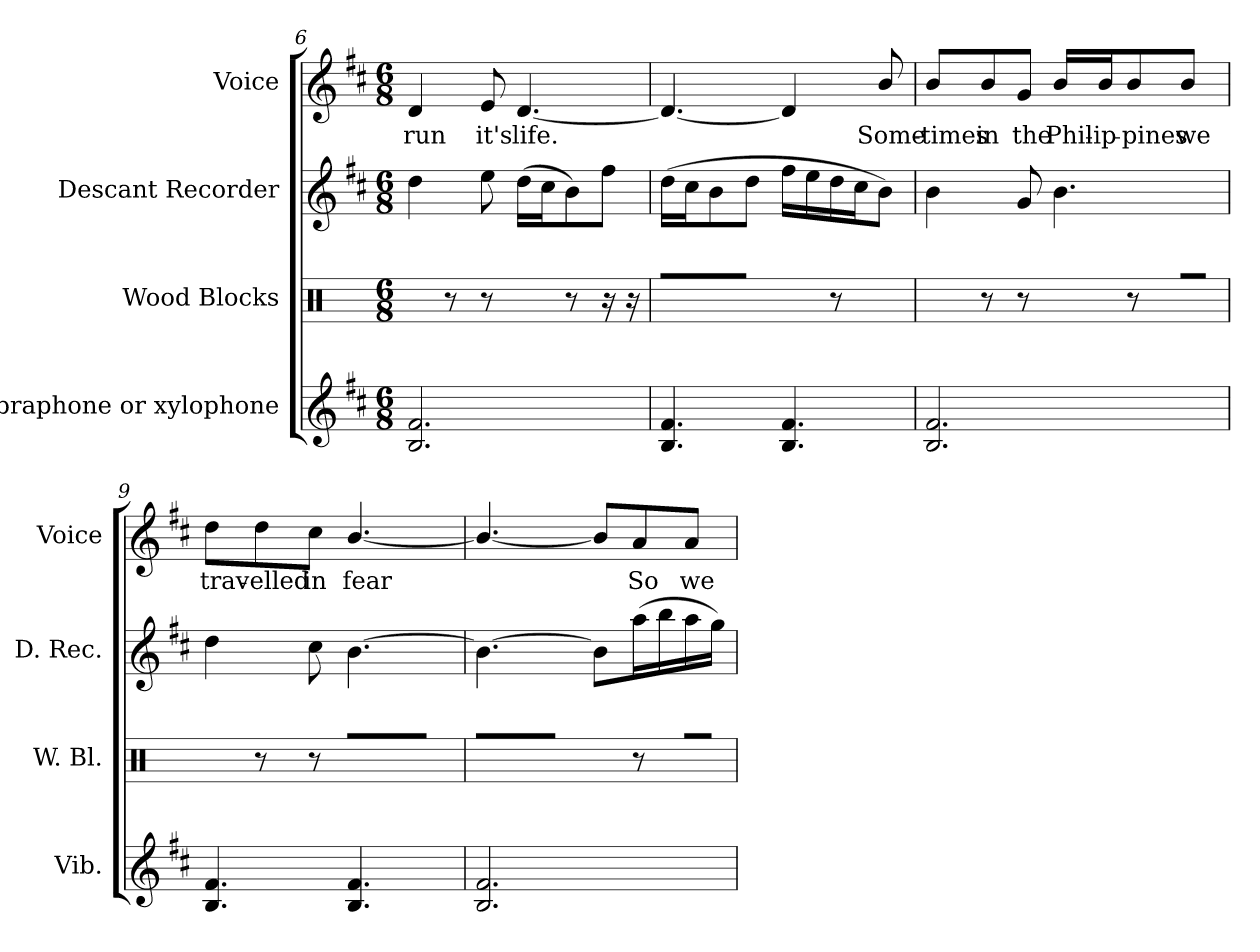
**kern	**kern	**kern	**kern	**text
*part4	*part3	*part2	*part1	*part1
*staff4	*staff3	*staff2	*staff1	*staff1
*I"Vibraphone or xylophone	*I"Wood Blocks	*I"Descant Recorder	*I"Voice	*
*I'Vib.	*I'W. Bl.	*I'D. Rec.	*I'Voice	*
!!LO:LB:g=z
*clefG2	*clefX	*clefG2	*clefG2	*
*	*	*ITrd-7c-12	*	*
*k[f#c#]	*k[]	*k[f#c#]	*k[f#c#]	*
*D:	*C:	*D:	*D:	*
*M6/8	*M6/8	*M6/8	*M6/8	*
=6	=6	=6	=6	=6
!	!	!	!	!LO:LY:b:color=#000000
2.Bi/ 2.f#i	8Ri\	4dddi\	4di/	run
.	8r	.	.	.
!	!	!	!	!LO:LY:b:color=#000000
.	8r	8eeei\	8ei/	it's
!	!	!	!	!LO:LY:b:color=#000000
.	8Ri\	(16dddi\LL	[4.di/	life.
.	.	16ccc#i\J	.	.
.	8r	8bbi\)	.	.
.	16r	8fff#i\J	.	.
.	16r	.	.	.
=7	=7	=7	=7	=7
4.Bi/ 4.f#i	8Ri\L	(16dddi\LL	4.di/_	.
.	.	16ccc#i\J	.	.
.	8Ri\	8bbi\	.	.
.	8Ri\J	8dddi\J	.	.
4.Bi/ 4.f#i	8Ri\	16fff#i\LL	4di/]	.
.	.	16eeei\	.	.
.	8r	16dddi\	.	.
.	.	16ccc#i\J	.	.
!	!	!	!	!LO:LY:b:color=#000000
.	8Ri\	8bbi\J)	8bi/	Some-
=8	=8	=8	=8	=8
!	!	!	!	!LO:LY:b:color=#000000
2.Bi/ 2.f#i	8Ri\	4bbi\	8bi/L	-times
!	!	!	!	!LO:LY:b:color=#000000
.	8r	.	8bi/	in
!	!	!	!	!LO:LY:b:color=#000000
.	8r	8ggi/	8gi/J	the
!	!	!	!	!LO:LY:b:color=#000000
.	8Ri\	4.bbi\	16bi/LL	Phil-
!	!	!	!	!LO:LY:b:color=#000000
.	.	.	16bi/J	-ip-
!	!	!	!	!LO:LY:b:color=#000000
.	8r	.	8bi/	-pines
!	!	!	!	!LO:LY:b:color=#000000
.	16Ri\LL	.	8bi/J	we
.	16Ri\JJ	.	.	.
=9	=9	=9	=9	=9
!	!	!	!	!LO:LY:b:color=#000000
4.Bi/ 4.f#i	8Ri\	4dddi\	8ddi\L	trav-
!	!	!	!	!LO:LY:b:color=#000000
.	8r	.	8ddi\	-elled
!	!	!	!	!LO:LY:b:color=#000000
.	8r	8ccc#i\	8cc#i\J	in
!	!	!	!	!LO:LY:b:color=#000000
4.Bi/ 4.f#i	8Ri\L	[4.bbi\	[4.bi/	fear
.	8Ri\	.	.	.
.	8Ri\J	.	.	.
=10	=10	=10	=10	=10
2.Bi/ 2.f#i	8Ri\L	4.bbi\_	4.bi/_	.
.	8Ri\	.	.	.
.	8Ri\J	.	.	.
.	8Ri\	8bbi\L]	8bi/L]	.
!	!	!	!	!LO:LY:b:color=#000000
.	8r	(16aaai\L	8ai/	So
.	.	16bbbi\	.	.
!	!	!	!	!LO:LY:b:color=#000000
.	16Ri\LL	16aaai\	8ai/J	we
.	16Ri\JJ	16gggi\JJ)	.	.
=	=	=	=	=
*-	*-	*-	*-	*-
